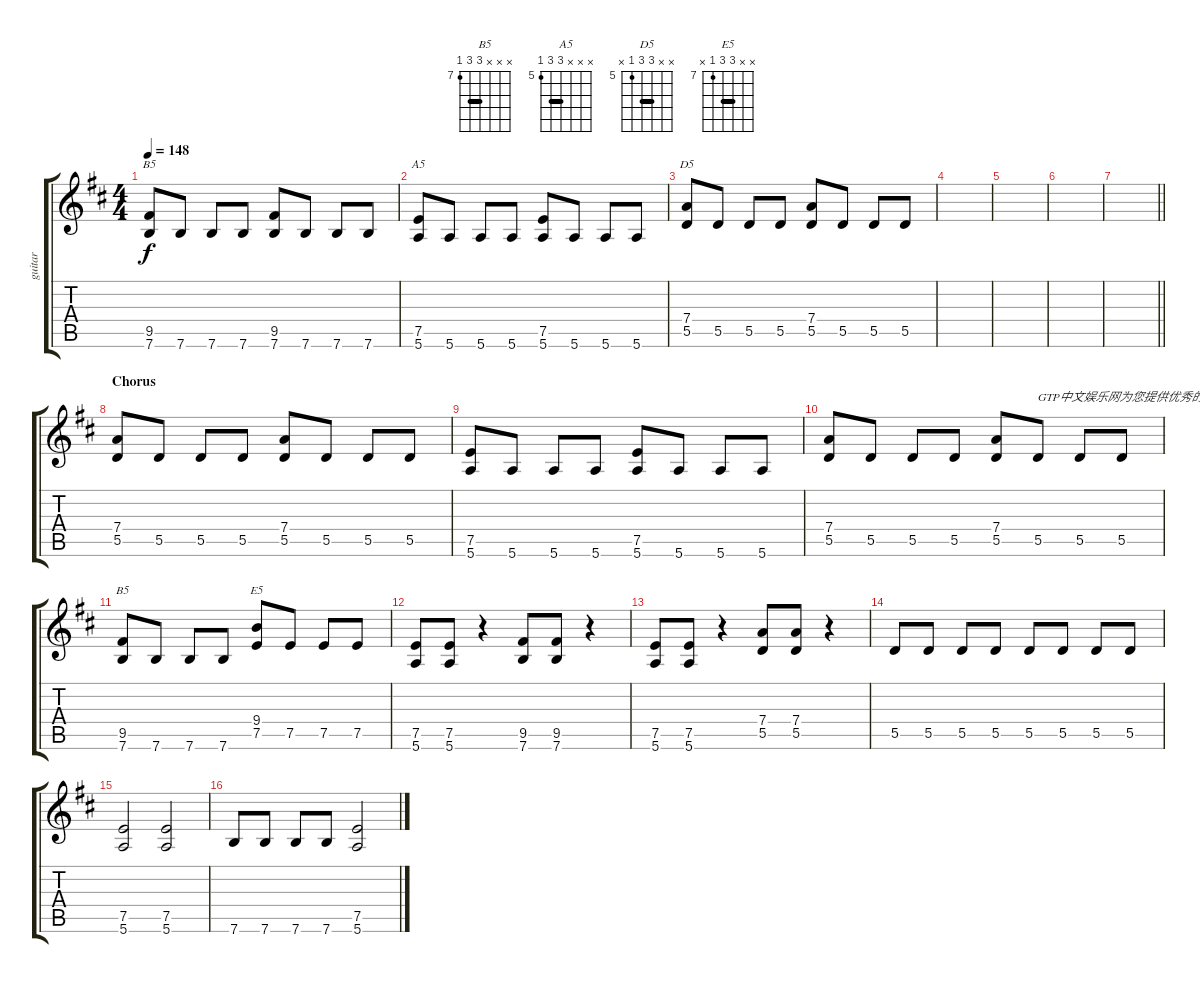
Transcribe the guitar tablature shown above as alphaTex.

\track ("guitar" "guitar") {instrument overdrivenguitar}
\staff {score tabs}
\tuning (E4 B3 G3 D3 A2 E2) {hide}
\chord ("B5" x x 4 4 2 x) {barre 4}
\chord ("A5" x x x 7 7 5) {firstfret 5 barre 7}
\chord ("D5" x x 7 7 5 x) {firstfret 5 barre 7}
\chord ("B5" x x x 9 9 7) {firstfret 7 barre 9}
\chord ("E5" x x 9 9 7 x) {firstfret 7 barre 9}
\ts (4 4)
\tempo 148
\clef g2
\ks d
(9.5 7.6).8{ch "B5" dy f} 7.6.8 7.6.8 7.6.8 (9.5 7.6).8 7.6.8 7.6.8 7.6.8 |
(7.5 5.6).8{ch "A5"} 5.6.8 5.6.8 5.6.8 (7.5 5.6).8 5.6.8 5.6.8 5.6.8 |
(7.4 5.5).8{ch "D5"} 5.5.8 5.5.8 5.5.8 (7.4 5.5).8 5.5.8 5.5.8 5.5.8 |
|
|
|
\barLineRight lightlight
|
\section ("" "Chorus")
(7.4 5.5).8 5.5.8 5.5.8 5.5.8 (7.4 5.5).8 5.5.8 5.5.8 5.5.8 |
(7.5 5.6).8 5.6.8 5.6.8 5.6.8 (7.5 5.6).8 5.6.8 5.6.8 5.6.8 |
(7.4 5.5).8 5.5.8 5.5.8 5.5.8 (7.4 5.5).8 5.5.8{txt "GTP中文娱乐网为您提供优秀的谱子"} 5.5.8 5.5.8 |
(9.5 7.6).8{ch "B5"} 7.6.8 7.6.8 7.6.8 (9.4 7.5).8{ch "E5"} 7.5.8 7.5.8 7.5.8 |
(7.5 5.6).8 (7.5 5.6).8 r.4 (9.5 7.6).8 (9.5 7.6).8 r.4 |
(7.5 5.6).8 (7.5 5.6).8 r.4 (7.4 5.5).8 (7.4 5.5).8 r.4 |
5.5.8 5.5.8 5.5.8 5.5.8 5.5.8 5.5.8 5.5.8 5.5.8 |
(7.5 5.6).2 (7.5 5.6).2 |
7.6.8 7.6.8 7.6.8 7.6.8 (7.5 5.6).2
